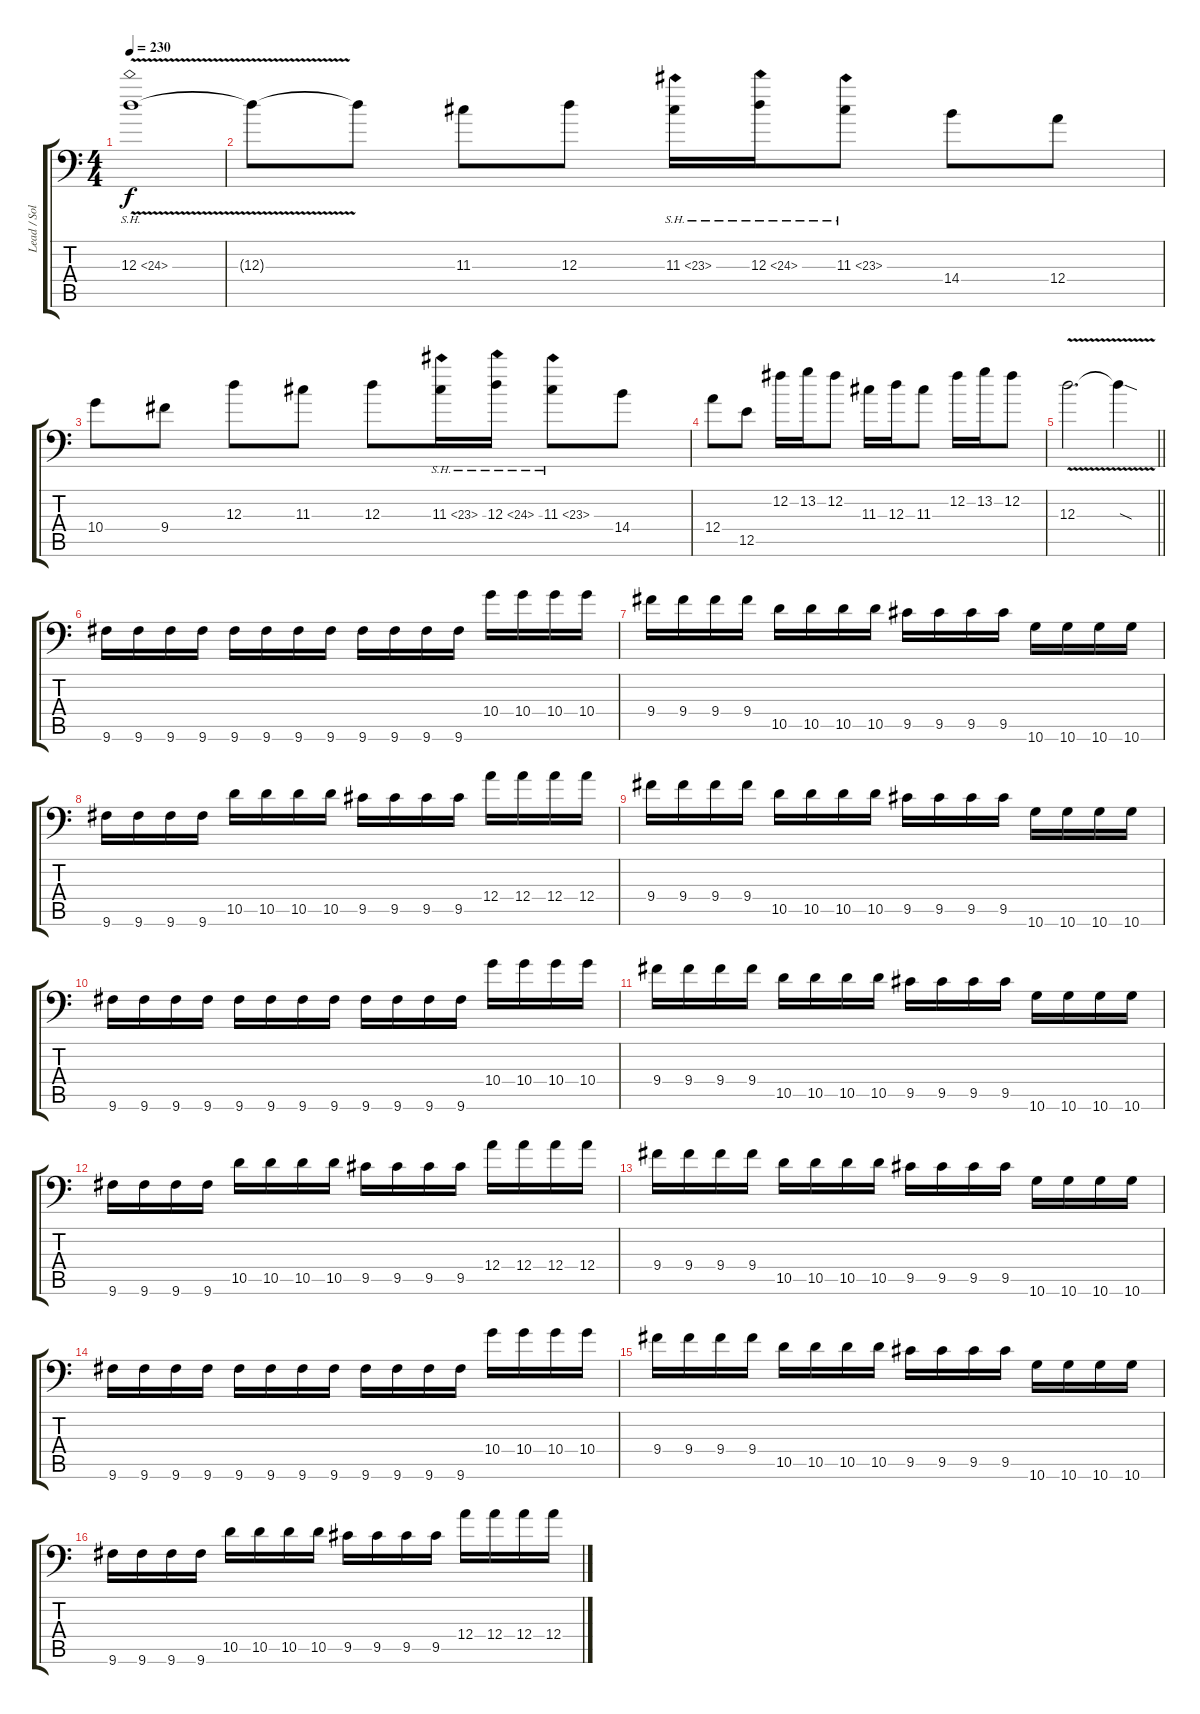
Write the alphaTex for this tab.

\track ("Lead / Solo" "Lead / Sol") {instrument distortionguitar}
\staff {score tabs}
\tuning (B3 Gb3 D3 A2 E2 A1) {hide}
\ts (4 4)
\tempo 230
\clef f4
\ks c
12.3{sh 12 v}.1{dy f} |
12.3{t}.8 12.3{t}.8 11.3.8 12.3.8 11.3{sh 12}.16 12.3{sh 12}.16 11.3{sh 12}.8 14.4.8 12.4.8 |
10.4.8 9.4.8 12.3.8 11.3.8 12.3.8 11.3{sh 12}.16 12.3{sh 12}.16 11.3{sh 12}.8 14.4.8 |
12.4.8 12.5.8 12.2.16 13.2.16 12.2.8 11.3.16 12.3.16 11.3.8 12.2.16 13.2.16 12.2.8 |
\barLineRight lightlight
12.3{v}.2{d} 12.3{sod t}.4 |
9.6.16{instrument overdrivenguitar} 9.6.16 9.6.16 9.6.16 9.6.16 9.6.16 9.6.16 9.6.16 9.6.16 9.6.16 9.6.16 9.6.16 10.4.16 10.4.16 10.4.16 10.4.16 |
9.4.16 9.4.16 9.4.16 9.4.16 10.5.16 10.5.16 10.5.16 10.5.16 9.5.16 9.5.16 9.5.16 9.5.16 10.6.16 10.6.16 10.6.16 10.6.16 |
9.6.16 9.6.16 9.6.16 9.6.16 10.5.16 10.5.16 10.5.16 10.5.16 9.5.16 9.5.16 9.5.16 9.5.16 12.4.16 12.4.16 12.4.16 12.4.16 |
9.4.16 9.4.16 9.4.16 9.4.16 10.5.16 10.5.16 10.5.16 10.5.16 9.5.16 9.5.16 9.5.16 9.5.16 10.6.16 10.6.16 10.6.16 10.6.16 |
9.6.16 9.6.16 9.6.16 9.6.16 9.6.16 9.6.16 9.6.16 9.6.16 9.6.16 9.6.16 9.6.16 9.6.16 10.4.16 10.4.16 10.4.16 10.4.16 |
9.4.16 9.4.16 9.4.16 9.4.16 10.5.16 10.5.16 10.5.16 10.5.16 9.5.16 9.5.16 9.5.16 9.5.16 10.6.16 10.6.16 10.6.16 10.6.16 |
9.6.16 9.6.16 9.6.16 9.6.16 10.5.16 10.5.16 10.5.16 10.5.16 9.5.16 9.5.16 9.5.16 9.5.16 12.4.16 12.4.16 12.4.16 12.4.16 |
9.4.16 9.4.16 9.4.16 9.4.16 10.5.16 10.5.16 10.5.16 10.5.16 9.5.16 9.5.16 9.5.16 9.5.16 10.6.16 10.6.16 10.6.16 10.6.16 |
9.6.16 9.6.16 9.6.16 9.6.16 9.6.16 9.6.16 9.6.16 9.6.16 9.6.16 9.6.16 9.6.16 9.6.16 10.4.16 10.4.16 10.4.16 10.4.16 |
9.4.16 9.4.16 9.4.16 9.4.16 10.5.16 10.5.16 10.5.16 10.5.16 9.5.16 9.5.16 9.5.16 9.5.16 10.6.16 10.6.16 10.6.16 10.6.16 |
9.6.16 9.6.16 9.6.16 9.6.16 10.5.16 10.5.16 10.5.16 10.5.16 9.5.16 9.5.16 9.5.16 9.5.16 12.4.16 12.4.16 12.4.16 12.4.16
